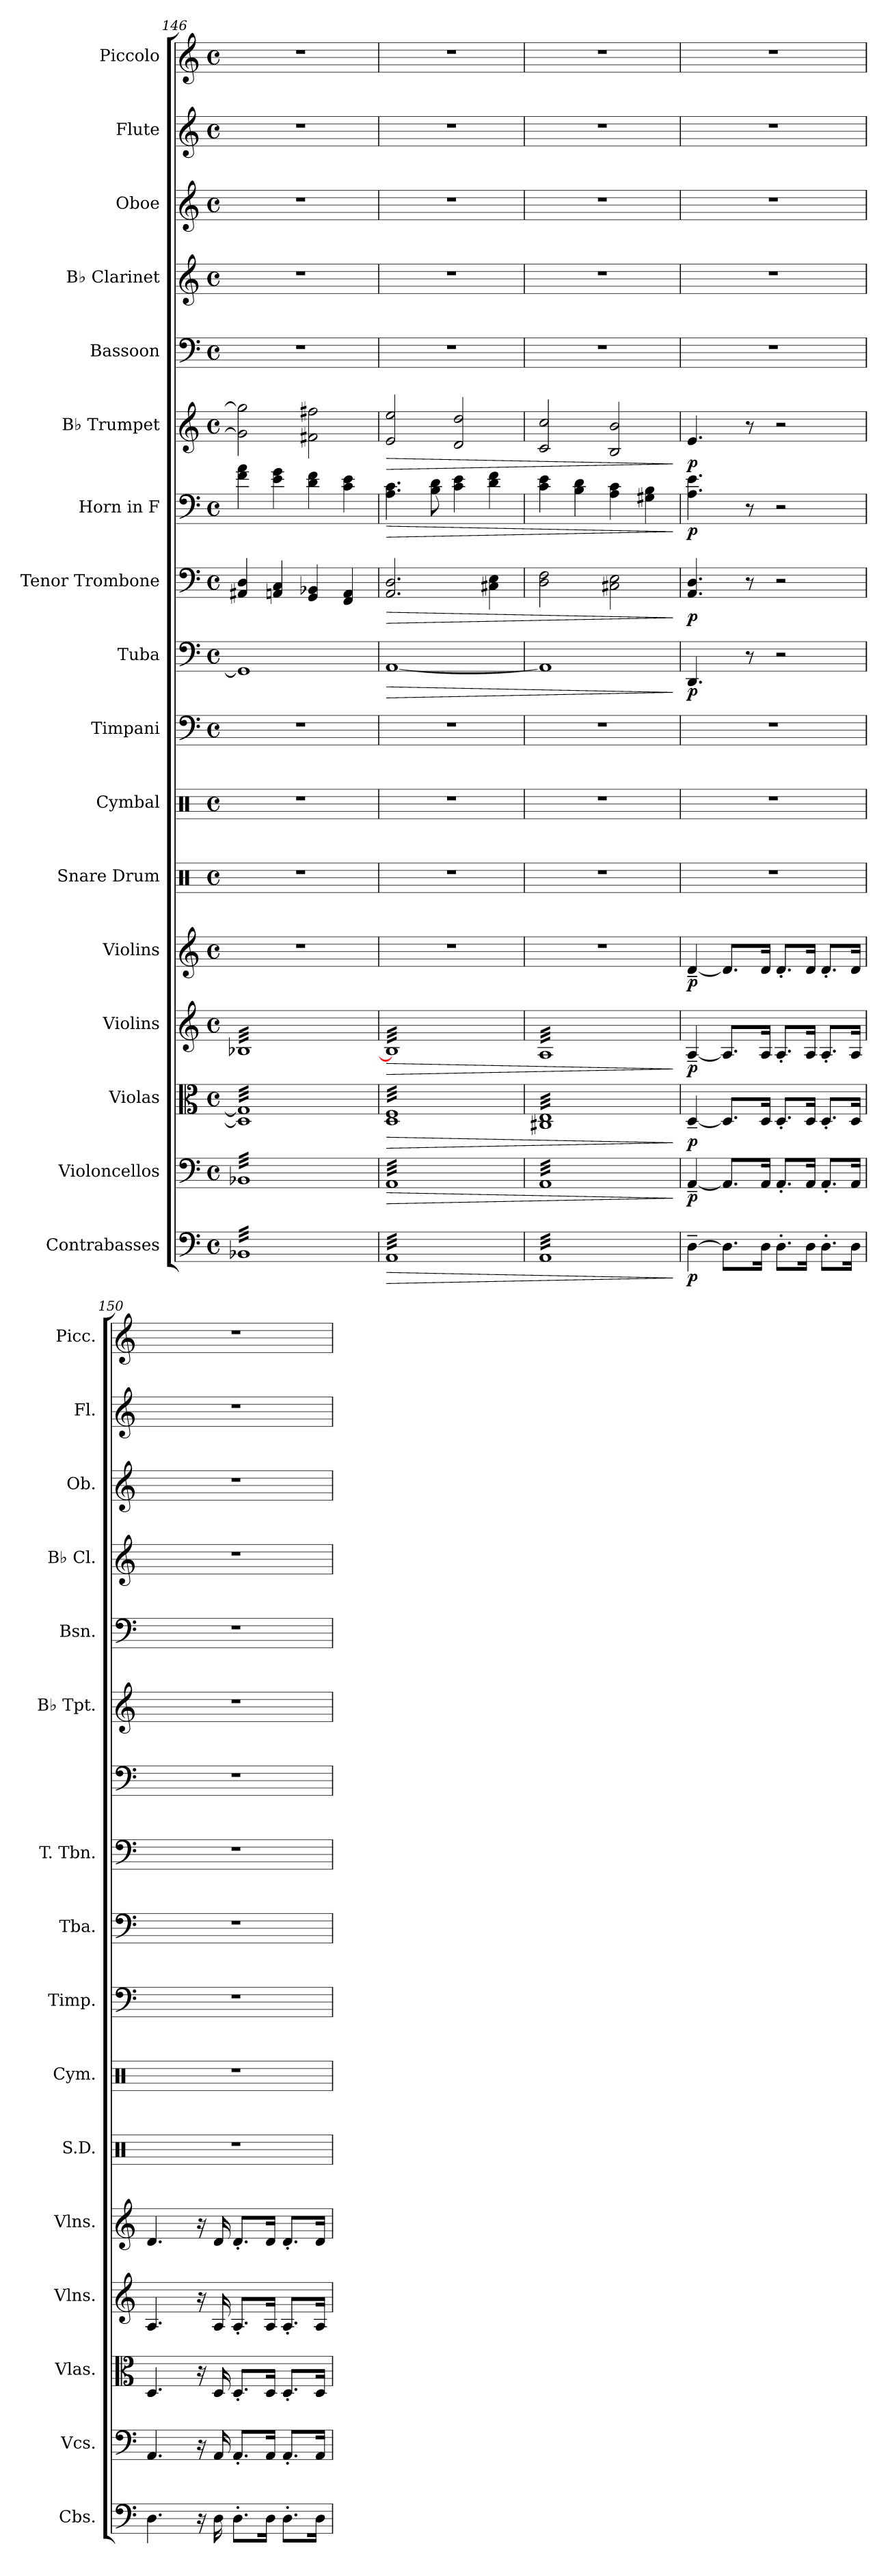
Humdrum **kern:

**kern	**dynam	**kern	**dynam	**kern	**dynam	**kern	**dynam	**kern	**dynam	**kern	**kern	**kern	**kern	**dynam	**kern	**dynam	**kern	**dynam	**kern	**dynam	**kern	**kern	**kern	**kern	**kern
*part17	*part17	*part16	*part16	*part15	*part15	*part14	*part14	*part13	*part13	*part12	*part11	*part10	*part9	*part9	*part8	*part8	*part7	*part7	*part6	*part6	*part5	*part4	*part3	*part2	*part1
*staff17	*staff17	*staff16	*staff16	*staff15	*staff15	*staff14	*staff14	*staff13	*staff13	*staff12	*staff11	*staff10	*staff9	*staff9	*staff8	*staff8	*staff7	*staff7	*staff6	*staff6	*staff5	*staff4	*staff3	*staff2	*staff1
*I"Contrabasses	*	*I"Violoncellos	*	*I"Violas	*	*I"Violins	*	*I"Violins	*	*I"Snare Drum	*I"Cymbal	*I"Timpani	*I"Tuba	*	*I"Tenor Trombone	*	*I"Horn in F	*	*I"B♭ Trumpet	*	*I"Bassoon	*I"B♭ Clarinet	*I"Oboe	*I"Flute	*I"Piccolo
*I'Cbs.	*	*I'Vcs.	*	*I'Vlas.	*	*I'Vlns.	*	*I'Vlns.	*	*I'S.D.	*I'Cym.	*I'Timp.	*I'Tba.	*	*I'T. Tbn.	*	*	*	*I'B♭ Tpt.	*	*I'Bsn.	*I'B♭ Cl.	*I'Ob.	*I'Fl.	*I'Picc.
*clefF4	*	*clefF4	*	*clefC3	*	*clefG2	*	*clefG2	*	*clefX	*clefX	*clefF4	*clefF4	*	*clefF4	*	*clefF4	*	*clefG2	*	*clefF4	*clefG2	*clefG2	*clefG2	*clefG2
*ITrd7c12	*	*	*	*	*	*	*	*	*	*	*	*	*	*	*	*	*ITrd4c7	*	*ITrd1c2	*	*	*ITrd1c2	*	*	*ITrd-7c-12
*k[]	*	*k[]	*	*k[]	*	*k[]	*	*k[]	*	*k[]	*k[]	*k[]	*k[]	*	*k[]	*	*k[b-]	*	*k[b-e-]	*	*k[]	*k[b-e-]	*k[]	*k[]	*k[]
*M4/4	*	*M4/4	*	*M4/4	*	*M4/4	*	*M4/4	*	*M4/4	*M4/4	*M4/4	*M4/4	*	*M4/4	*	*M4/4	*	*M4/4	*	*M4/4	*M4/4	*M4/4	*M4/4	*M4/4
*met(c)	*	*met(c)	*	*met(c)	*	*met(c)	*	*met(c)	*	*met(c)	*met(c)	*met(c)	*met(c)	*	*met(c)	*	*met(c)	*	*met(c)	*	*met(c)	*met(c)	*met(c)	*met(c)	*met(c)
=146	=146	=146	=146	=146	=146	=146	=146	=146	=146	=146	=146	=146	=146	=146	=146	=146	=146	=146	=146	=146	=146	=146	=146	=146	=146
*tremolo	*	*	*	*	*	*	*	*	*	*	*	*	*	*	*	*	*	*	*	*	*	*	*	*	*
*	*	*tremolo	*	*	*	*	*	*	*	*	*	*	*	*	*	*	*	*	*	*	*	*	*	*	*
*	*	*	*	*tremolo	*	*	*	*	*	*	*	*	*	*	*	*	*	*	*	*	*	*	*	*	*
*	*	*	*	*	*	*tremolo	*	*	*	*	*	*	*	*	*	*	*	*	*	*	*	*	*	*	*
32BBB-XLLL	.	32BB-XLLL	.	32D] 32G]LLL	.	32B-LLL	.	1r	.	1r	1r	1r	1GG]	.	4AA#X/ 4D/	.	4B-\ 4d\	.	2f\] 2ff\]	.	1r	1r	1r	1r	1r
32BBB-X	.	32BB-X	.	32D 32G	.	32B-	.	.	.	.	.	.	.	.	.	.	.	.	.	.	.	.	.	.	.
32BBB-X	.	32BB-X	.	32D 32G	.	32B-	.	.	.	.	.	.	.	.	.	.	.	.	.	.	.	.	.	.	.
32BBB-X	.	32BB-X	.	32D 32G	.	32B-	.	.	.	.	.	.	.	.	.	.	.	.	.	.	.	.	.	.	.
32BBB-X	.	32BB-X	.	32D 32G	.	32B-	.	.	.	.	.	.	.	.	.	.	.	.	.	.	.	.	.	.	.
32BBB-X	.	32BB-X	.	32D 32G	.	32B-	.	.	.	.	.	.	.	.	.	.	.	.	.	.	.	.	.	.	.
32BBB-X	.	32BB-X	.	32D 32G	.	32B-	.	.	.	.	.	.	.	.	.	.	.	.	.	.	.	.	.	.	.
32BBB-X	.	32BB-X	.	32D 32G	.	32B-	.	.	.	.	.	.	.	.	.	.	.	.	.	.	.	.	.	.	.
32BBB-X	.	32BB-X	.	32D 32G	.	32B-	.	.	.	.	.	.	.	.	4AAn/ 4C/	.	4A\ 4c\	.	.	.	.	.	.	.	.
32BBB-X	.	32BB-X	.	32D 32G	.	32B-	.	.	.	.	.	.	.	.	.	.	.	.	.	.	.	.	.	.	.
32BBB-X	.	32BB-X	.	32D 32G	.	32B-	.	.	.	.	.	.	.	.	.	.	.	.	.	.	.	.	.	.	.
32BBB-X	.	32BB-X	.	32D 32G	.	32B-	.	.	.	.	.	.	.	.	.	.	.	.	.	.	.	.	.	.	.
32BBB-X	.	32BB-X	.	32D 32G	.	32B-	.	.	.	.	.	.	.	.	.	.	.	.	.	.	.	.	.	.	.
32BBB-X	.	32BB-X	.	32D 32G	.	32B-	.	.	.	.	.	.	.	.	.	.	.	.	.	.	.	.	.	.	.
32BBB-X	.	32BB-X	.	32D 32G	.	32B-	.	.	.	.	.	.	.	.	.	.	.	.	.	.	.	.	.	.	.
32BBB-X	.	32BB-X	.	32D 32G	.	32B-	.	.	.	.	.	.	.	.	.	.	.	.	.	.	.	.	.	.	.
32BBB-X	.	32BB-X	.	32D 32G	.	32B-	.	.	.	.	.	.	.	.	4GG/ 4BB-X/	.	4G\ 4B-\	.	2en\ 2een\	.	.	.	.	.	.
32BBB-X	.	32BB-X	.	32D 32G	.	32B-	.	.	.	.	.	.	.	.	.	.	.	.	.	.	.	.	.	.	.
32BBB-X	.	32BB-X	.	32D 32G	.	32B-	.	.	.	.	.	.	.	.	.	.	.	.	.	.	.	.	.	.	.
32BBB-X	.	32BB-X	.	32D 32G	.	32B-	.	.	.	.	.	.	.	.	.	.	.	.	.	.	.	.	.	.	.
32BBB-X	.	32BB-X	.	32D 32G	.	32B-	.	.	.	.	.	.	.	.	.	.	.	.	.	.	.	.	.	.	.
32BBB-X	.	32BB-X	.	32D 32G	.	32B-	.	.	.	.	.	.	.	.	.	.	.	.	.	.	.	.	.	.	.
32BBB-X	.	32BB-X	.	32D 32G	.	32B-	.	.	.	.	.	.	.	.	.	.	.	.	.	.	.	.	.	.	.
32BBB-X	.	32BB-X	.	32D 32G	.	32B-	.	.	.	.	.	.	.	.	.	.	.	.	.	.	.	.	.	.	.
32BBB-X	.	32BB-X	.	32D 32G	.	32B-	.	.	.	.	.	.	.	.	4FF/ 4AA/	.	4F\ 4A\	.	.	.	.	.	.	.	.
32BBB-X	.	32BB-X	.	32D 32G	.	32B-	.	.	.	.	.	.	.	.	.	.	.	.	.	.	.	.	.	.	.
32BBB-X	.	32BB-X	.	32D 32G	.	32B-	.	.	.	.	.	.	.	.	.	.	.	.	.	.	.	.	.	.	.
32BBB-X	.	32BB-X	.	32D 32G	.	32B-	.	.	.	.	.	.	.	.	.	.	.	.	.	.	.	.	.	.	.
32BBB-X	.	32BB-X	.	32D 32G	.	32B-	.	.	.	.	.	.	.	.	.	.	.	.	.	.	.	.	.	.	.
32BBB-X	.	32BB-X	.	32D 32G	.	32B-	.	.	.	.	.	.	.	.	.	.	.	.	.	.	.	.	.	.	.
32BBB-X	.	32BB-X	.	32D 32G	.	32B-	.	.	.	.	.	.	.	.	.	.	.	.	.	.	.	.	.	.	.
32BBB-XJJJ	.	32BB-XJJJ	.	32D 32GJJJ	.	32B-JJJ	.	.	.	.	.	.	.	.	.	.	.	.	.	.	.	.	.	.	.
=147	=147	=147	=147	=147	=147	=147	=147	=147	=147	=147	=147	=147	=147	=147	=147	=147	=147	=147	=147	=147	=147	=147	=147	=147	=147
!	!LO:HP:b	!	!LO:HP:b	!	!LO:HP:b	!	!LO:HP:b	!	!	!	!	!	!	!LO:HP:b	!	!LO:HP:b	!	!LO:HP:b	!	!LO:HP:b	!	!	!	!	!
32AAALLL	>	32AALLL	>	32D 32FLLL	>	32B-]LLL	>	1r	.	1r	1r	1r	[1AA	>	2.AA/ 2.D/	>	4.D\ 4.F\	>	2d/ 2dd/	>	1r	1r	1r	1r	1r
32AAA	.	32AA	.	32D 32F	.	32B-	.	.	.	.	.	.	.	.	.	.	.	.	.	.	.	.	.	.	.
32AAA	.	32AA	.	32D 32F	.	32B-	.	.	.	.	.	.	.	.	.	.	.	.	.	.	.	.	.	.	.
32AAA	.	32AA	.	32D 32F	.	32B-	.	.	.	.	.	.	.	.	.	.	.	.	.	.	.	.	.	.	.
32AAA	.	32AA	.	32D 32F	.	32B-	.	.	.	.	.	.	.	.	.	.	.	.	.	.	.	.	.	.	.
32AAA	.	32AA	.	32D 32F	.	32B-	.	.	.	.	.	.	.	.	.	.	.	.	.	.	.	.	.	.	.
32AAA	.	32AA	.	32D 32F	.	32B-	.	.	.	.	.	.	.	.	.	.	.	.	.	.	.	.	.	.	.
32AAA	.	32AA	.	32D 32F	.	32B-	.	.	.	.	.	.	.	.	.	.	.	.	.	.	.	.	.	.	.
32AAA	.	32AA	.	32D 32F	.	32B-	.	.	.	.	.	.	.	.	.	.	.	.	.	.	.	.	.	.	.
32AAA	.	32AA	.	32D 32F	.	32B-	.	.	.	.	.	.	.	.	.	.	.	.	.	.	.	.	.	.	.
32AAA	.	32AA	.	32D 32F	.	32B-	.	.	.	.	.	.	.	.	.	.	.	.	.	.	.	.	.	.	.
32AAA	.	32AA	.	32D 32F	.	32B-	.	.	.	.	.	.	.	.	.	.	.	.	.	.	.	.	.	.	.
32AAA	.	32AA	.	32D 32F	.	32B-	.	.	.	.	.	.	.	.	.	.	8E\ 8G\	.	.	.	.	.	.	.	.
32AAA	.	32AA	.	32D 32F	.	32B-	.	.	.	.	.	.	.	.	.	.	.	.	.	.	.	.	.	.	.
32AAA	.	32AA	.	32D 32F	.	32B-	.	.	.	.	.	.	.	.	.	.	.	.	.	.	.	.	.	.	.
32AAA	.	32AA	.	32D 32F	.	32B-	.	.	.	.	.	.	.	.	.	.	.	.	.	.	.	.	.	.	.
32AAA	.	32AA	.	32D 32F	.	32B-	.	.	.	.	.	.	.	.	.	.	4F\ 4A\	.	2c/ 2cc/	.	.	.	.	.	.
32AAA	.	32AA	.	32D 32F	.	32B-	.	.	.	.	.	.	.	.	.	.	.	.	.	.	.	.	.	.	.
32AAA	.	32AA	.	32D 32F	.	32B-	.	.	.	.	.	.	.	.	.	.	.	.	.	.	.	.	.	.	.
32AAA	.	32AA	.	32D 32F	.	32B-	.	.	.	.	.	.	.	.	.	.	.	.	.	.	.	.	.	.	.
32AAA	.	32AA	.	32D 32F	.	32B-	.	.	.	.	.	.	.	.	.	.	.	.	.	.	.	.	.	.	.
32AAA	.	32AA	.	32D 32F	.	32B-	.	.	.	.	.	.	.	.	.	.	.	.	.	.	.	.	.	.	.
32AAA	.	32AA	.	32D 32F	.	32B-	.	.	.	.	.	.	.	.	.	.	.	.	.	.	.	.	.	.	.
32AAA	.	32AA	.	32D 32F	.	32B-	.	.	.	.	.	.	.	.	.	.	.	.	.	.	.	.	.	.	.
32AAA	.	32AA	.	32D 32F	.	32B-	.	.	.	.	.	.	.	.	4C#X\ 4E\	.	4G\ 4B-\	.	.	.	.	.	.	.	.
32AAA	.	32AA	.	32D 32F	.	32B-	.	.	.	.	.	.	.	.	.	.	.	.	.	.	.	.	.	.	.
32AAA	.	32AA	.	32D 32F	.	32B-	.	.	.	.	.	.	.	.	.	.	.	.	.	.	.	.	.	.	.
32AAA	.	32AA	.	32D 32F	.	32B-	.	.	.	.	.	.	.	.	.	.	.	.	.	.	.	.	.	.	.
32AAA	.	32AA	.	32D 32F	.	32B-	.	.	.	.	.	.	.	.	.	.	.	.	.	.	.	.	.	.	.
32AAA	.	32AA	.	32D 32F	.	32B-	.	.	.	.	.	.	.	.	.	.	.	.	.	.	.	.	.	.	.
32AAA	.	32AA	.	32D 32F	.	32B-	.	.	.	.	.	.	.	.	.	.	.	.	.	.	.	.	.	.	.
32AAAJJJ	.	32AAJJJ	.	32D 32FJJJ	.	32B-JJJ	.	.	.	.	.	.	.	.	.	.	.	.	.	.	.	.	.	.	.
=148	=148	=148	=148	=148	=148	=148	=148	=148	=148	=148	=148	=148	=148	=148	=148	=148	=148	=148	=148	=148	=148	=148	=148	=148	=148
32AAALLL	.	32AALLL	.	32C#X 32ELLL	.	32ALLL	.	1r	.	1r	1r	1r	1AA]	.	2D\ 2F\	.	4F\ 4A\	.	2B-/ 2b-/	.	1r	1r	1r	1r	1r
32AAA	.	32AA	.	32C#X 32E	.	32A	.	.	.	.	.	.	.	.	.	.	.	.	.	.	.	.	.	.	.
32AAA	.	32AA	.	32C#X 32E	.	32A	.	.	.	.	.	.	.	.	.	.	.	.	.	.	.	.	.	.	.
32AAA	.	32AA	.	32C#X 32E	.	32A	.	.	.	.	.	.	.	.	.	.	.	.	.	.	.	.	.	.	.
32AAA	.	32AA	.	32C#X 32E	.	32A	.	.	.	.	.	.	.	.	.	.	.	.	.	.	.	.	.	.	.
32AAA	.	32AA	.	32C#X 32E	.	32A	.	.	.	.	.	.	.	.	.	.	.	.	.	.	.	.	.	.	.
32AAA	.	32AA	.	32C#X 32E	.	32A	.	.	.	.	.	.	.	.	.	.	.	.	.	.	.	.	.	.	.
32AAA	.	32AA	.	32C#X 32E	.	32A	.	.	.	.	.	.	.	.	.	.	.	.	.	.	.	.	.	.	.
32AAA	.	32AA	.	32C#X 32E	.	32A	.	.	.	.	.	.	.	.	.	.	4E\ 4G\	.	.	.	.	.	.	.	.
32AAA	.	32AA	.	32C#X 32E	.	32A	.	.	.	.	.	.	.	.	.	.	.	.	.	.	.	.	.	.	.
32AAA	.	32AA	.	32C#X 32E	.	32A	.	.	.	.	.	.	.	.	.	.	.	.	.	.	.	.	.	.	.
32AAA	.	32AA	.	32C#X 32E	.	32A	.	.	.	.	.	.	.	.	.	.	.	.	.	.	.	.	.	.	.
32AAA	.	32AA	.	32C#X 32E	.	32A	.	.	.	.	.	.	.	.	.	.	.	.	.	.	.	.	.	.	.
32AAA	.	32AA	.	32C#X 32E	.	32A	.	.	.	.	.	.	.	.	.	.	.	.	.	.	.	.	.	.	.
32AAA	.	32AA	.	32C#X 32E	.	32A	.	.	.	.	.	.	.	.	.	.	.	.	.	.	.	.	.	.	.
32AAA	.	32AA	.	32C#X 32E	.	32A	.	.	.	.	.	.	.	.	.	.	.	.	.	.	.	.	.	.	.
32AAA	.	32AA	.	32C#X 32E	.	32A	.	.	.	.	.	.	.	.	2C#X\ 2E\	.	4D\ 4F\	.	2A/ 2a/	.	.	.	.	.	.
32AAA	.	32AA	.	32C#X 32E	.	32A	.	.	.	.	.	.	.	.	.	.	.	.	.	.	.	.	.	.	.
32AAA	.	32AA	.	32C#X 32E	.	32A	.	.	.	.	.	.	.	.	.	.	.	.	.	.	.	.	.	.	.
32AAA	.	32AA	.	32C#X 32E	.	32A	.	.	.	.	.	.	.	.	.	.	.	.	.	.	.	.	.	.	.
32AAA	.	32AA	.	32C#X 32E	.	32A	.	.	.	.	.	.	.	.	.	.	.	.	.	.	.	.	.	.	.
32AAA	.	32AA	.	32C#X 32E	.	32A	.	.	.	.	.	.	.	.	.	.	.	.	.	.	.	.	.	.	.
32AAA	.	32AA	.	32C#X 32E	.	32A	.	.	.	.	.	.	.	.	.	.	.	.	.	.	.	.	.	.	.
32AAA	.	32AA	.	32C#X 32E	.	32A	.	.	.	.	.	.	.	.	.	.	.	.	.	.	.	.	.	.	.
32AAA	.	32AA	.	32C#X 32E	.	32A	.	.	.	.	.	.	.	.	.	.	4C#X\ 4E\	.	.	.	.	.	.	.	.
32AAA	.	32AA	.	32C#X 32E	.	32A	.	.	.	.	.	.	.	.	.	.	.	.	.	.	.	.	.	.	.
32AAA	.	32AA	.	32C#X 32E	.	32A	.	.	.	.	.	.	.	.	.	.	.	.	.	.	.	.	.	.	.
32AAA	.	32AA	.	32C#X 32E	.	32A	.	.	.	.	.	.	.	.	.	.	.	.	.	.	.	.	.	.	.
32AAA	.	32AA	.	32C#X 32E	.	32A	.	.	.	.	.	.	.	.	.	.	.	.	.	.	.	.	.	.	.
32AAA	.	32AA	.	32C#X 32E	.	32A	.	.	.	.	.	.	.	.	.	.	.	.	.	.	.	.	.	.	.
32AAA	.	32AA	.	32C#X 32E	.	32A	.	.	.	.	.	.	.	.	.	.	.	.	.	.	.	.	.	.	.
32AAAJJJ	.	32AAJJJ	.	32C#X 32EJJJ	.	32AJJJ	.	.	.	.	.	.	.	.	.	.	.	.	.	.	.	.	.	.	.
*	*	*	*	*	*	*Xtremolo	*	*	*	*	*	*	*	*	*	*	*	*	*	*	*	*	*	*	*
*	*	*	*	*Xtremolo	*	*	*	*	*	*	*	*	*	*	*	*	*	*	*	*	*	*	*	*	*
*	*	*Xtremolo	*	*	*	*	*	*	*	*	*	*	*	*	*	*	*	*	*	*	*	*	*	*	*
*Xtremolo	*	*	*	*	*	*	*	*	*	*	*	*	*	*	*	*	*	*	*	*	*	*	*	*	*
.	]	.	]	.	]	.	]	.	.	.	.	.	.	]	.	]	.	]	.	]	.	.	.	.	.
=149	=149	=149	=149	=149	=149	=149	=149	=149	=149	=149	=149	=149	=149	=149	=149	=149	=149	=149	=149	=149	=149	=149	=149	=149	=149
!	!LO:DY:b	!	!LO:DY:b	!	!LO:DY:b	!	!LO:DY:b	!	!LO:DY:b	!	!	!	!	!LO:DY:b	!	!LO:DY:b	!	!LO:DY:b	!	!LO:DY:b	!	!	!	!	!
[4DD~\	p	[4AA~/	p	[4D~/	p	[4A~/	p	[4d~/	p	1r	1r	1r	4.DD/	p	4.AA/ 4.D/	p	4.D\ 4.A\	p	4.d/	p	1r	1r	1r	1r	1r
8.DD\L]	.	8.AA/L]	.	8.D/L]	.	8.A/L]	.	8.d/L]	.	.	.	.	.	.	.	.	.	.	.	.	.	.	.	.	.
.	.	.	.	.	.	.	.	.	.	.	.	.	8r	.	8r	.	8r	.	8r	.	.	.	.	.	.
16DD\Jk	.	16AA/Jk	.	16D/Jk	.	16A/Jk	.	16d/Jk	.	.	.	.	.	.	.	.	.	.	.	.	.	.	.	.	.
8.DD'\L	.	8.AA'/L	.	8.D'/L	.	8.A'/L	.	8.d'/L	.	.	.	.	2r	.	2r	.	2r	.	2r	.	.	.	.	.	.
16DD\Jk	.	16AA/Jk	.	16D/Jk	.	16A/Jk	.	16d/Jk	.	.	.	.	.	.	.	.	.	.	.	.	.	.	.	.	.
8.DD'\L	.	8.AA'/L	.	8.D'/L	.	8.A'/L	.	8.d'/L	.	.	.	.	.	.	.	.	.	.	.	.	.	.	.	.	.
16DD\Jk	.	16AA/Jk	.	16D/Jk	.	16A/Jk	.	16d/Jk	.	.	.	.	.	.	.	.	.	.	.	.	.	.	.	.	.
!!LO:PB:g=z
=150	=150	=150	=150	=150	=150	=150	=150	=150	=150	=150	=150	=150	=150	=150	=150	=150	=150	=150	=150	=150	=150	=150	=150	=150	=150
4.DD\	.	4.AA/	.	4.D/	.	4.A/	.	4.d/	.	1r	1r	1r	1r	.	1r	.	1r	.	1r	.	1r	1r	1r	1r	1r
16r	.	16r	.	16r	.	16r	.	16r	.	.	.	.	.	.	.	.	.	.	.	.	.	.	.	.	.
16DD\	.	16AA/	.	16D/	.	16A/	.	16d/	.	.	.	.	.	.	.	.	.	.	.	.	.	.	.	.	.
8.DD'\L	.	8.AA'/L	.	8.D'/L	.	8.A'/L	.	8.d'/L	.	.	.	.	.	.	.	.	.	.	.	.	.	.	.	.	.
16DD\Jk	.	16AA/Jk	.	16D/Jk	.	16A/Jk	.	16d/Jk	.	.	.	.	.	.	.	.	.	.	.	.	.	.	.	.	.
8.DD'\L	.	8.AA'/L	.	8.D'/L	.	8.A'/L	.	8.d'/L	.	.	.	.	.	.	.	.	.	.	.	.	.	.	.	.	.
16DD\Jk	.	16AA/Jk	.	16D/Jk	.	16A/Jk	.	16d/Jk	.	.	.	.	.	.	.	.	.	.	.	.	.	.	.	.	.
=	=	=	=	=	=	=	=	=	=	=	=	=	=	=	=	=	=	=	=	=	=	=	=	=	=
*-	*-	*-	*-	*-	*-	*-	*-	*-	*-	*-	*-	*-	*-	*-	*-	*-	*-	*-	*-	*-	*-	*-	*-	*-	*-
